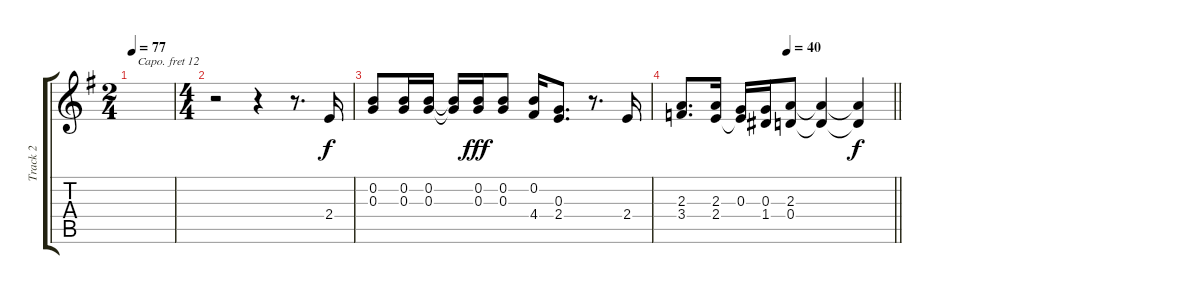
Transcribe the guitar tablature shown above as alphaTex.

\track ("Track 2" "Track 2") {instrument accordion}
\staff {score tabs}
\capo 12
\tuning (E4 B3 G3 D3 A2 E2) {hide}
\ts (2 4)
\tempo 77
\clef g2
\ks g
|
\ts (4 4)
r.2{instrument tenorsax} r.4 r.8{d} 2.4.16 |
(0.2 0.3).8 (0.2 0.3).16 (0.2 0.3).16 (0.2{t} 0.3{t}).16{dy f} (0.2 0.3).16{dy fff} (0.2 0.3).8 (0.2 4.4).16 (0.3 2.4).8{d} r.8{d} 2.4.16 |
\tempo (40 0.5)
\barLineRight lightlight
(2.3 3.4).8{d} (2.3 2.4).16 (0.3 2.4{t}).16 (0.3 1.4).16 (2.3 0.4).8 (2.3{t} 0.4{t}).4 (2.3{t} 0.4{t}).4{dy f}
